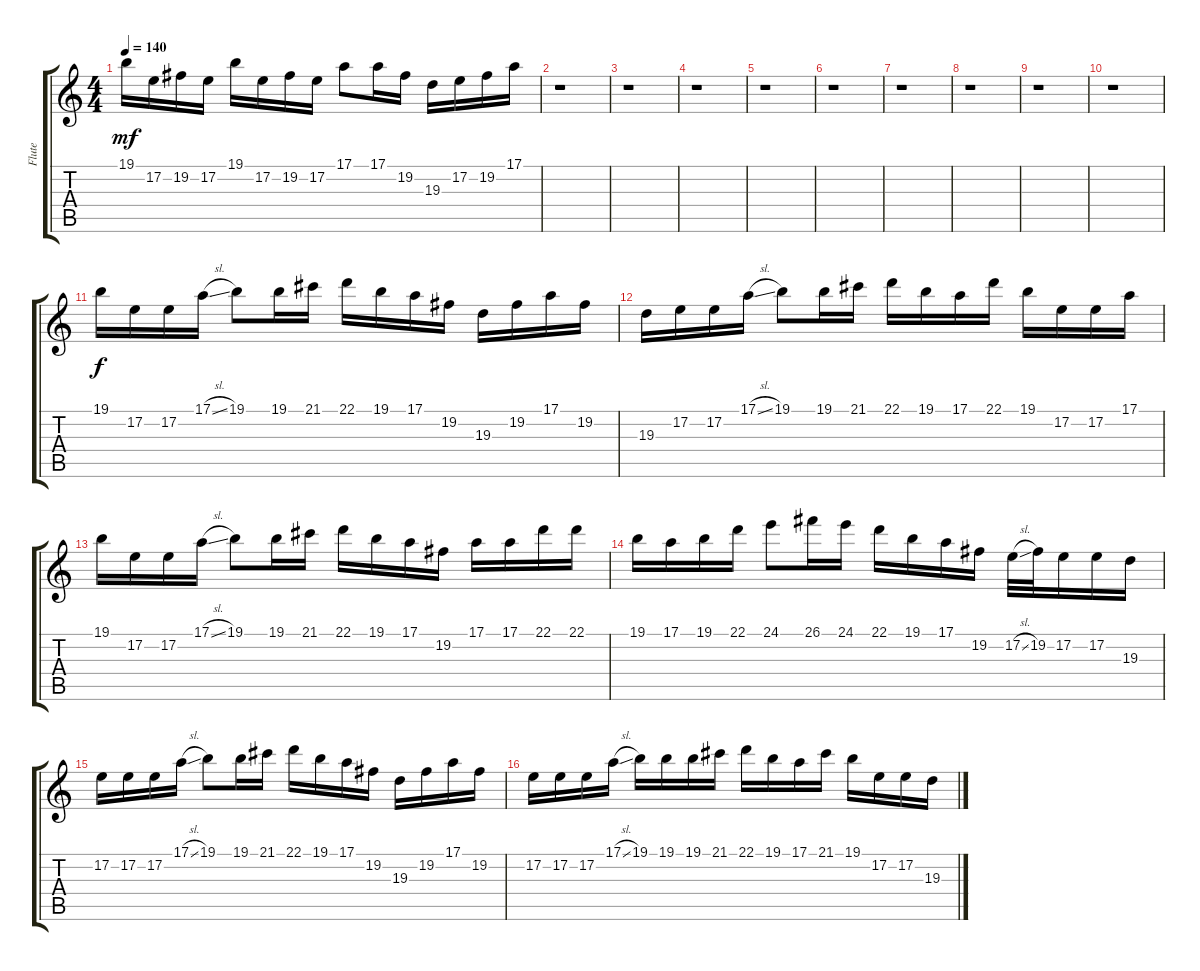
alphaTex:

\track ("Flute" "Flute") {instrument piccolo}
\staff {score tabs}
\tuning (E4 B3 G3 D3 A2 E2) {hide}
\ts (4 4)
\tempo 140
\clef g2
\ks c
19.1.16{dy mf} 17.2.16 19.2.16 17.2.16 19.1.16 17.2.16 19.2.16 17.2.16 17.1.8 17.1.16 19.2.16 19.3.16 17.2.16 19.2.16 17.1.16 |
r.1 |
r.1 |
r.1 |
r.1 |
r.1 |
r.1 |
r.1 |
r.1 |
r.1 |
19.1.16{dy f} 17.2.16 17.2.16 17.1{sl}.16 19.1.8 19.1.16 21.1.16 22.1.16 19.1.16 17.1.16 19.2.16 19.3.16 19.2.16 17.1.16 19.2.16 |
19.3.16 17.2.16 17.2.16 17.1{sl}.16 19.1.8 19.1.16 21.1.16 22.1.16 19.1.16 17.1.16 22.1.16 19.1.16 17.2.16 17.2.16 17.1.16 |
19.1.16 17.2.16 17.2.16 17.1{sl}.16 19.1.8 19.1.16 21.1.16 22.1.16 19.1.16 17.1.16 19.2.16 17.1.16 17.1.16 22.1.16 22.1.16 |
19.1.16 17.1.16 19.1.16 22.1.16 24.1.8 26.1.16 24.1.16 22.1.16 19.1.16 17.1.16 19.2.16 17.2{sl}.32 19.2.32 17.2.16 17.2.16 19.3.16 |
17.2.16 17.2.16 17.2.16 17.1{sl}.16 19.1.8 19.1.16 21.1.16 22.1.16 19.1.16 17.1.16 19.2.16 19.3.16 19.2.16 17.1.16 19.2.16 |
17.2.16 17.2.16 17.2.16 17.1{sl}.16 19.1.16 19.1.16 19.1.16 21.1.16 22.1.16 19.1.16 17.1.16 21.1.16 19.1.16 17.2.16 17.2.16 19.3.16
